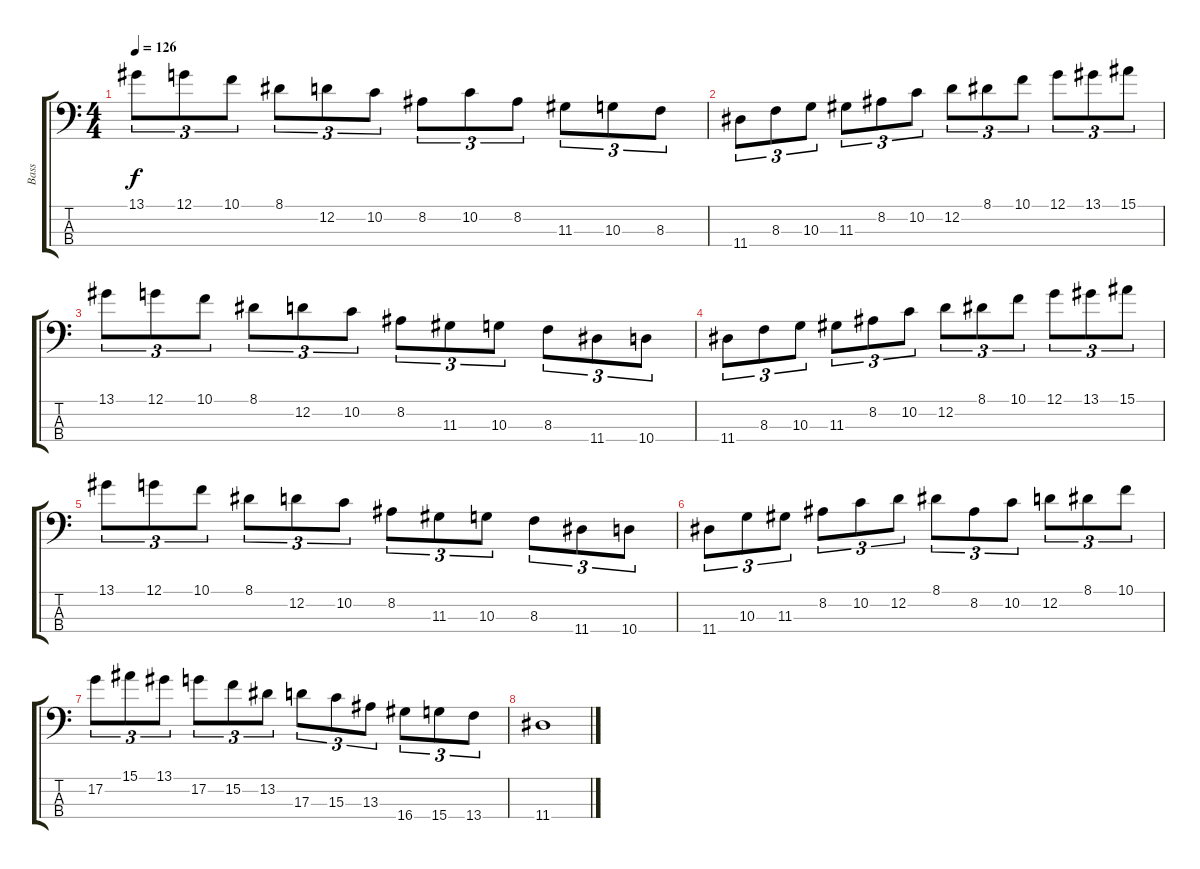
\track ("Bass" "Bass") {instrument acousticbass}
\staff {score tabs}
\tuning (G2 D2 A1 E1) {hide}
\ts (4 4)
\tempo 126
\clef f4
\ks c
13.1.8{tu (3 2) dy f} 12.1.8{tu (3 2)} 10.1.8{tu (3 2)} 8.1.8{tu (3 2)} 12.2.8{tu (3 2)} 10.2.8{tu (3 2)} 8.2.8{tu (3 2)} 10.2.8{tu (3 2)} 8.2.8{tu (3 2)} 11.3.8{tu (3 2)} 10.3.8{tu (3 2)} 8.3.8{tu (3 2)} |
11.4.8{tu (3 2)} 8.3.8{tu (3 2)} 10.3.8{tu (3 2)} 11.3.8{tu (3 2)} 8.2.8{tu (3 2)} 10.2.8{tu (3 2)} 12.2.8{tu (3 2)} 8.1.8{tu (3 2)} 10.1.8{tu (3 2)} 12.1.8{tu (3 2)} 13.1.8{tu (3 2)} 15.1.8{tu (3 2)} |
13.1.8{tu (3 2)} 12.1.8{tu (3 2)} 10.1.8{tu (3 2)} 8.1.8{tu (3 2)} 12.2.8{tu (3 2)} 10.2.8{tu (3 2)} 8.2.8{tu (3 2)} 11.3.8{tu (3 2)} 10.3.8{tu (3 2)} 8.3.8{tu (3 2)} 11.4.8{tu (3 2)} 10.4.8{tu (3 2)} |
11.4.8{tu (3 2)} 8.3.8{tu (3 2)} 10.3.8{tu (3 2)} 11.3.8{tu (3 2)} 8.2.8{tu (3 2)} 10.2.8{tu (3 2)} 12.2.8{tu (3 2)} 8.1.8{tu (3 2)} 10.1.8{tu (3 2)} 12.1.8{tu (3 2)} 13.1.8{tu (3 2)} 15.1.8{tu (3 2)} |
13.1.8{tu (3 2)} 12.1.8{tu (3 2)} 10.1.8{tu (3 2)} 8.1.8{tu (3 2)} 12.2.8{tu (3 2)} 10.2.8{tu (3 2)} 8.2.8{tu (3 2)} 11.3.8{tu (3 2)} 10.3.8{tu (3 2)} 8.3.8{tu (3 2)} 11.4.8{tu (3 2)} 10.4.8{tu (3 2)} |
11.4.8{tu (3 2)} 10.3.8{tu (3 2)} 11.3.8{tu (3 2)} 8.2.8{tu (3 2)} 10.2.8{tu (3 2)} 12.2.8{tu (3 2)} 8.1.8{tu (3 2)} 8.2.8{tu (3 2)} 10.2.8{tu (3 2)} 12.2.8{tu (3 2)} 8.1.8{tu (3 2)} 10.1.8{tu (3 2)} |
17.2.8{tu (3 2)} 15.1.8{tu (3 2)} 13.1.8{tu (3 2)} 17.2.8{tu (3 2)} 15.2.8{tu (3 2)} 13.2.8{tu (3 2)} 17.3.8{tu (3 2)} 15.3.8{tu (3 2)} 13.3.8{tu (3 2)} 16.4.8{tu (3 2)} 15.4.8{tu (3 2)} 13.4.8{tu (3 2)} |
11.4.1
